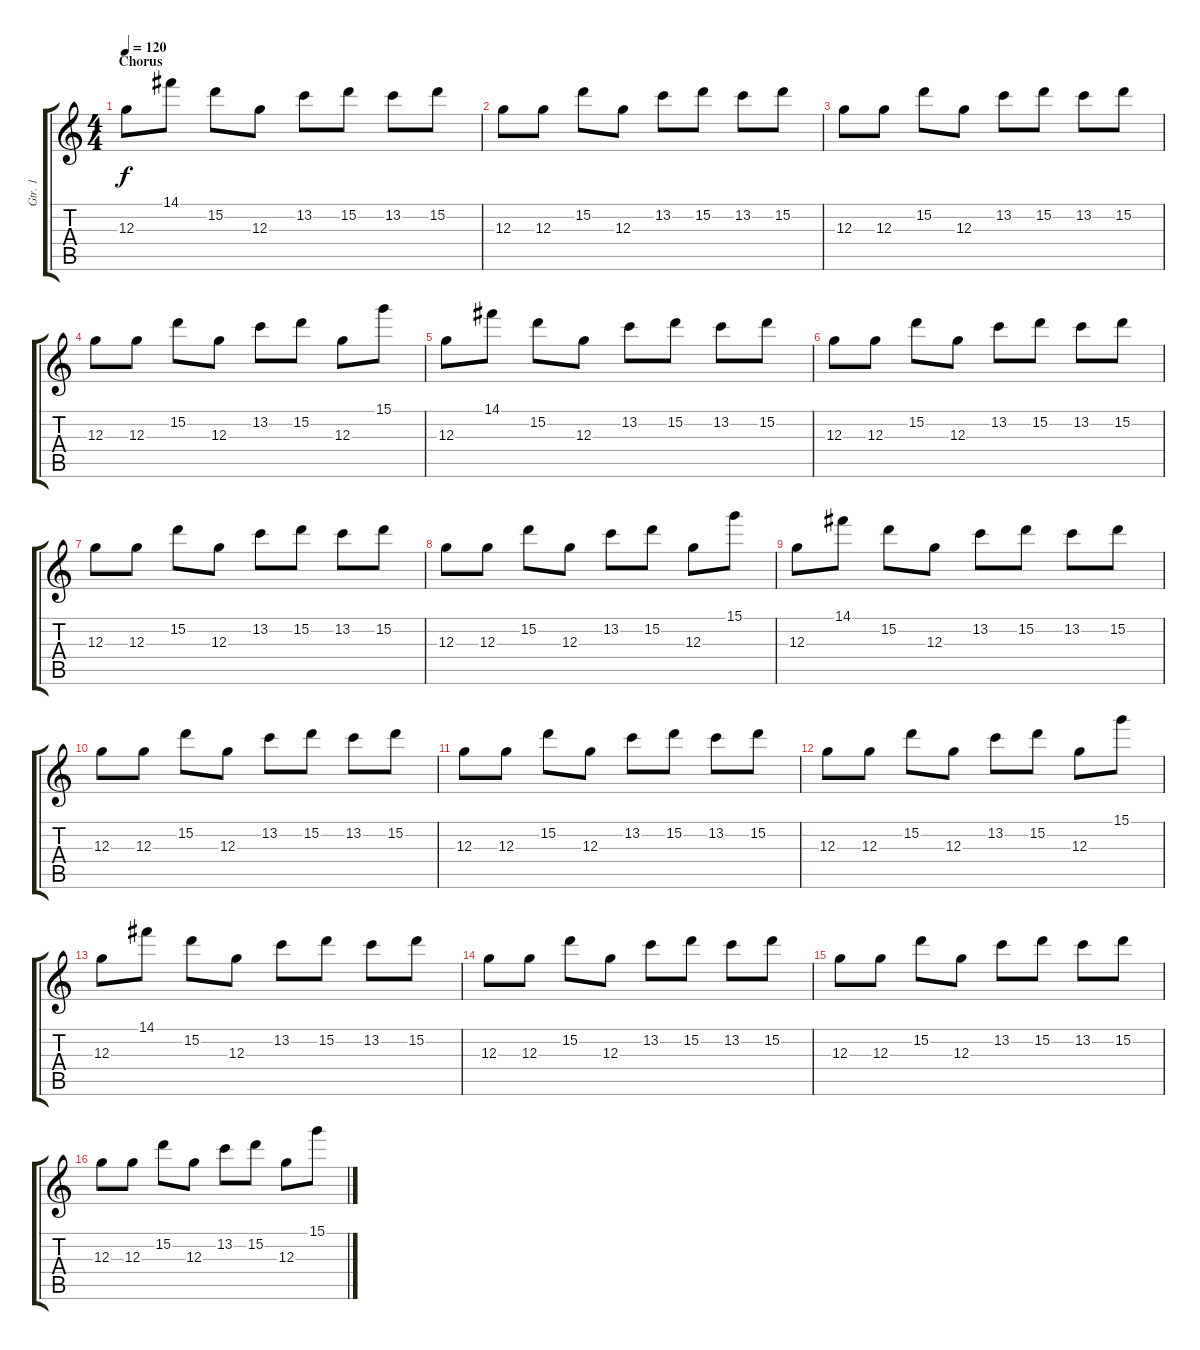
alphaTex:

\track ("Gtr. 1" "Gtr. 1") {instrument electricguitarclean}
\staff {score tabs}
\tuning (E4 B3 G3 D3 A2 E2) {hide}
\ts (4 4)
\section ("" "Chorus")
\tempo 120
\clef g2
\ks c
12.3.8{dy f} 14.1.8 15.2.8 12.3.8 13.2.8 15.2.8 13.2.8 15.2.8 |
12.3.8 12.3.8 15.2.8 12.3.8 13.2.8 15.2.8 13.2.8 15.2.8 |
12.3.8 12.3.8 15.2.8 12.3.8 13.2.8 15.2.8 13.2.8 15.2.8 |
12.3.8 12.3.8 15.2.8 12.3.8 13.2.8 15.2.8 12.3.8 15.1.8 |
12.3.8 14.1.8 15.2.8 12.3.8 13.2.8 15.2.8 13.2.8 15.2.8 |
12.3.8 12.3.8 15.2.8 12.3.8 13.2.8 15.2.8 13.2.8 15.2.8 |
12.3.8 12.3.8 15.2.8 12.3.8 13.2.8 15.2.8 13.2.8 15.2.8 |
12.3.8 12.3.8 15.2.8 12.3.8 13.2.8 15.2.8 12.3.8 15.1.8 |
12.3.8 14.1.8 15.2.8 12.3.8 13.2.8 15.2.8 13.2.8 15.2.8 |
12.3.8 12.3.8 15.2.8 12.3.8 13.2.8 15.2.8 13.2.8 15.2.8 |
12.3.8 12.3.8 15.2.8 12.3.8 13.2.8 15.2.8 13.2.8 15.2.8 |
12.3.8 12.3.8 15.2.8 12.3.8 13.2.8 15.2.8 12.3.8 15.1.8 |
12.3.8 14.1.8 15.2.8 12.3.8 13.2.8 15.2.8 13.2.8 15.2.8 |
12.3.8 12.3.8 15.2.8 12.3.8 13.2.8 15.2.8 13.2.8 15.2.8 |
12.3.8 12.3.8 15.2.8 12.3.8 13.2.8 15.2.8 13.2.8 15.2.8 |
12.3.8 12.3.8 15.2.8 12.3.8 13.2.8 15.2.8 12.3.8 15.1.8
